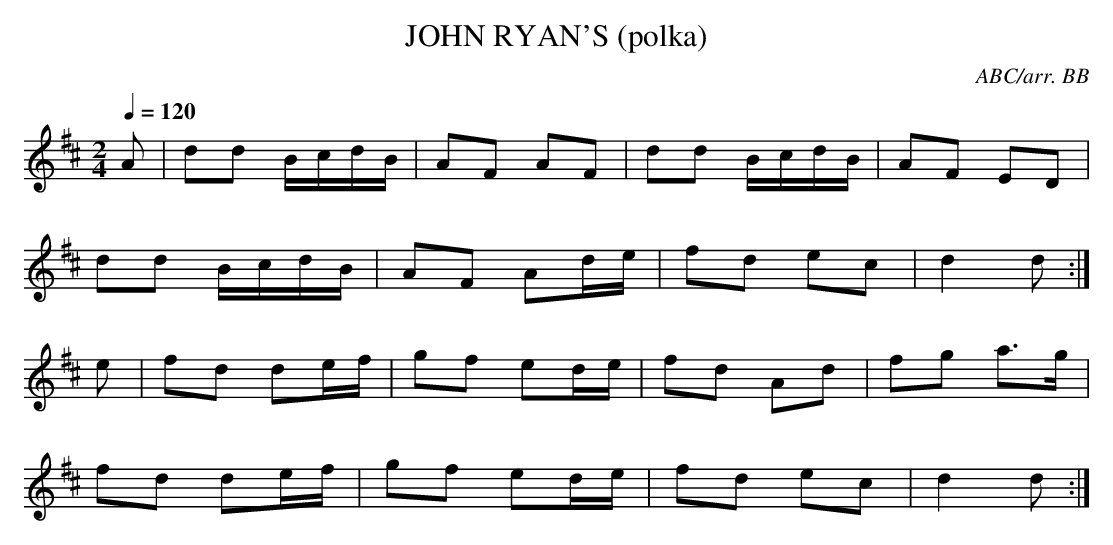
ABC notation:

X:1
T:JOHN RYAN'S (polka)
C:ABC/arr. BB
Q:1/4=120
L:1/8
M:2/4
K:D
A|dd B/c/d/B/|AF AF|dd B/c/d/B/|AF ED|
dd B/c/d/B/|AF Ad/e/|fd ec|d2 d :|
e|fd de/f/|gf ed/e/|fd Ad|fg a>g|
fd de/f/|gf ed/e/|fd ec|d2 d :|
